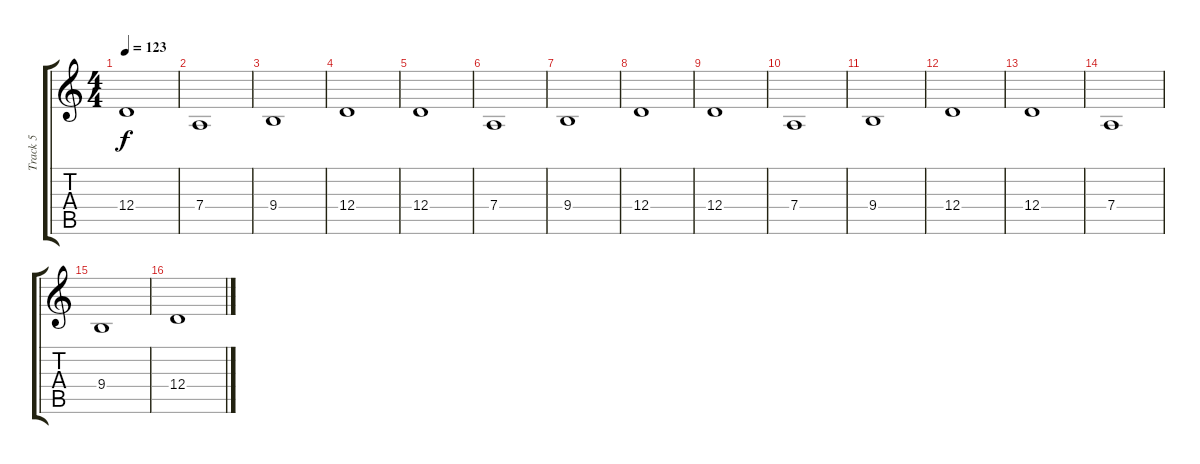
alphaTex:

\track ("Track 5" "Track 5") {instrument synthstrings1}
\staff {score tabs}
\tuning (E4 B3 G3 D3 A2 E2) {hide}
\ts (4 4)
\tempo 123
\clef g2
\ks c
12.4.1{dy f} |
7.4.1 |
9.4.1 |
12.4.1 |
12.4.1 |
7.4.1 |
9.4.1 |
12.4.1 |
12.4.1 |
7.4.1 |
9.4.1 |
12.4.1 |
12.4.1 |
7.4.1 |
9.4.1 |
12.4.1
